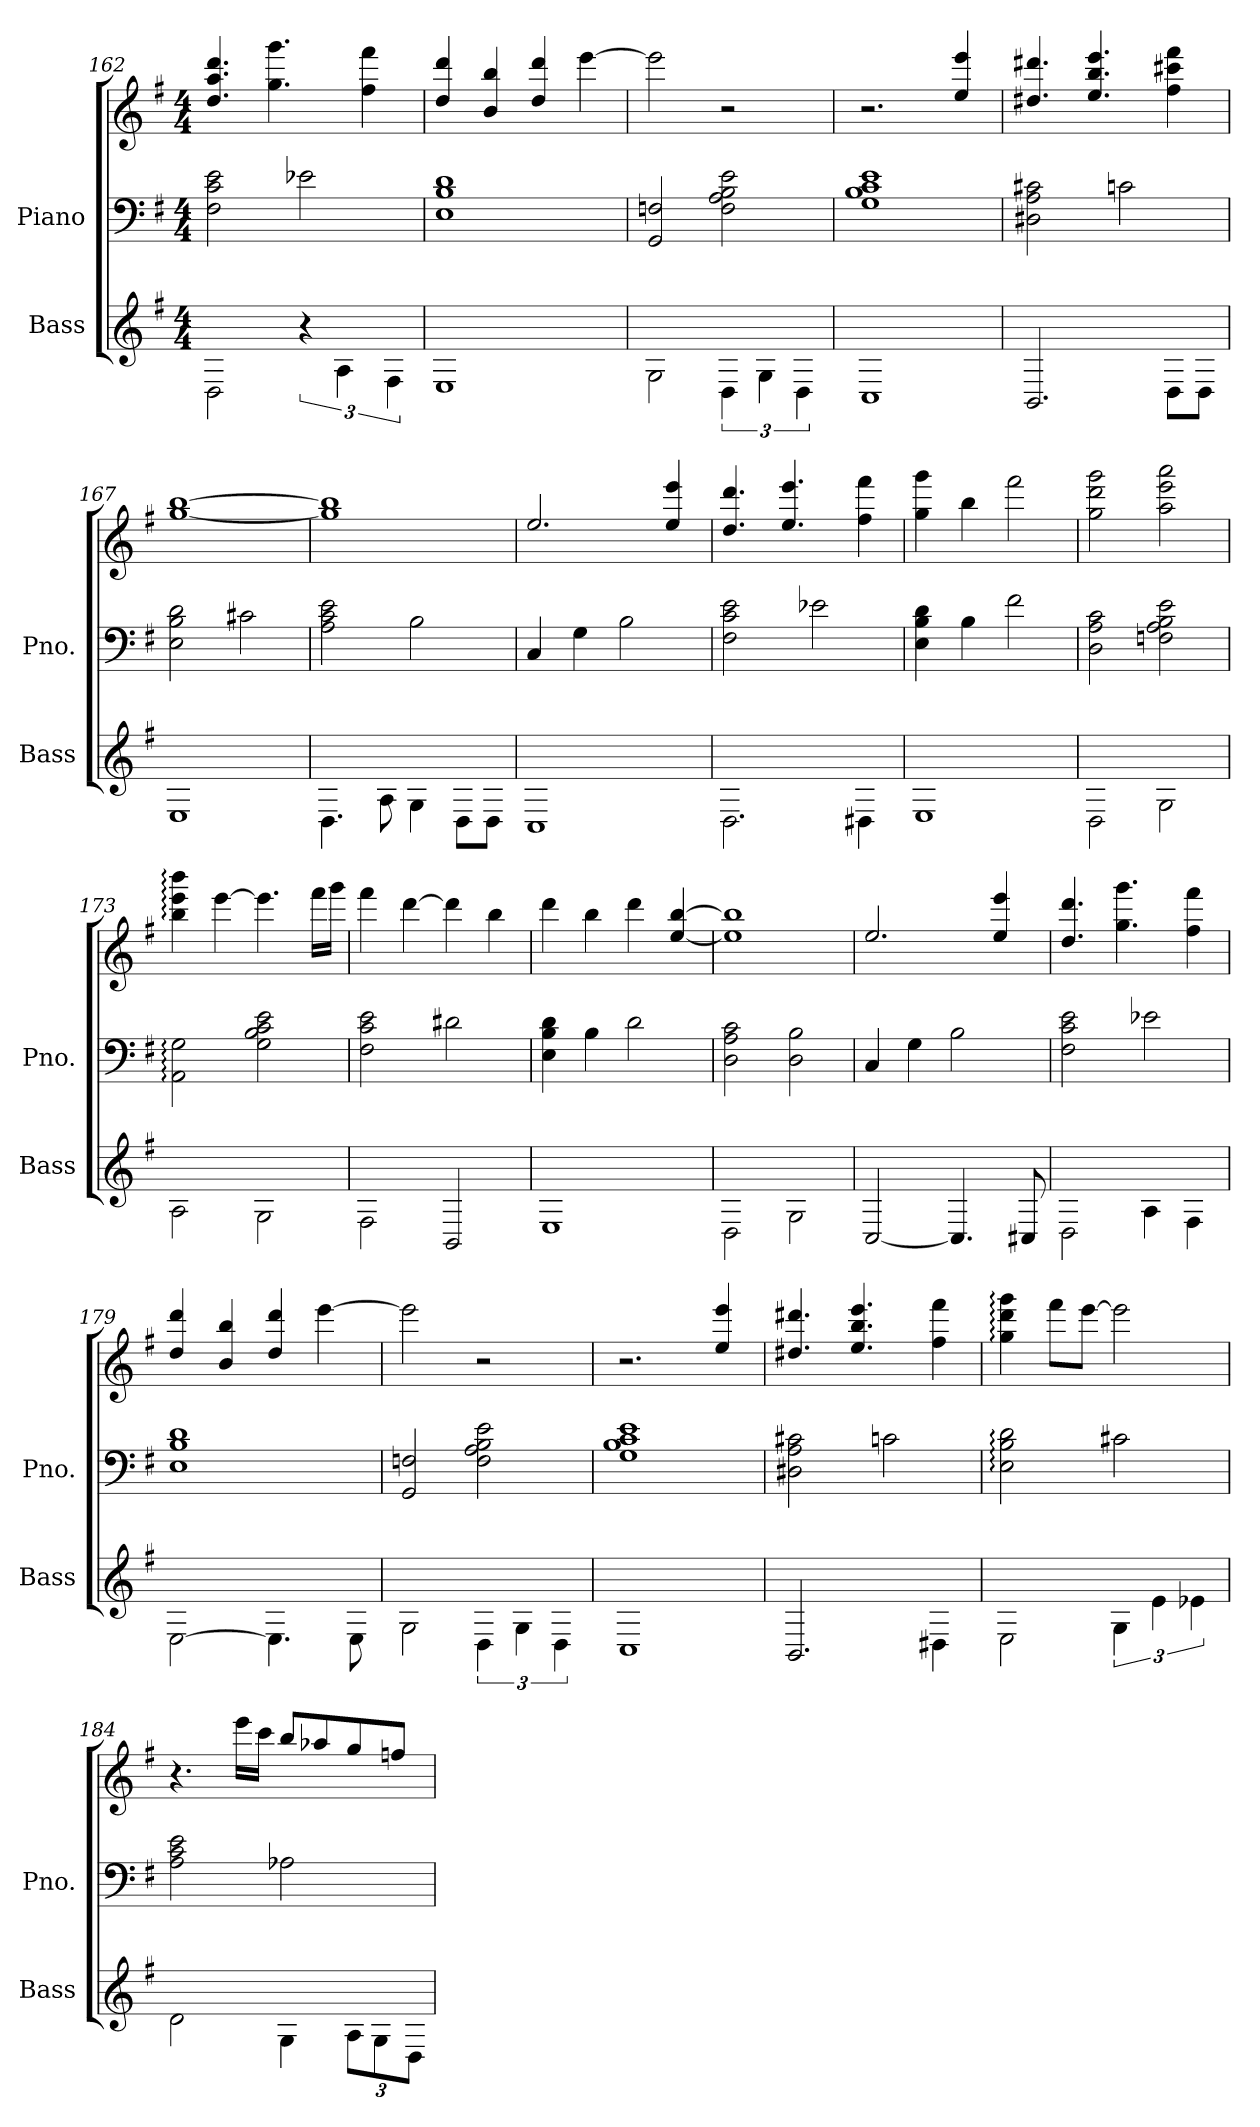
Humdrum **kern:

**kern	**kern	**kern
*part2	*part1	*part1
*staff3	*staff2	*staff1
*I"Bass	*I"Piano	*
*I'Bass	*I'Pno.	*
*clefG2	*clefF4	*clefG2
*ITrd7c12	*	*
*k[f#]	*k[f#]	*k[f#]
*M4/4	*M4/4	*M4/4
=162	=162	=162
2DD\	2F#\ 2c\ 2e\	4.dd/ 4.aa/ 4.ddd/
.	.	4.gg\ 4.ggg\
6r	2e-X\	.
6AA\	.	.
.	.	4ff#\ 4fff#\
6FF#\	.	.
=163	=163	=163
1EE	1E 1B 1d	4dd/ 4ddd/
.	.	4b/ 4bb/
.	.	4dd/ 4ddd/
.	.	[4eee\
=164	=164	=164
2GG\	2GG/ 2Fn/	2eee\]
6DD\	2F\ 2A\ 2B\ 2e\	2r
6GG\	.	.
6DD\	.	.
!!LO:LB:g=z
=165	=165	=165
1CC	1G 1B 1c 1e	2.r
.	.	4ee/ 4eee/
=166	=166	=166
2.BBB/	2D#X\ 2A\ 2c#X\	4.dd#X/ 4.ddd#X/
.	.	4.ee/ 4.bb/ 4.eee/
.	2cn\	.
8DD\L	.	4ff#\ 4ccc#X\ 4fff#\
8DD\J	.	.
=167	=167	=167
1EE	2E\ 2B\ 2d\	[1gg [1bb
.	2c#X\	.
=168	=168	=168
4.DD\	2A\ 2c\ 2e\	1gg] 1bb]
8AA\	.	.
4GG\	2B\	.
8DD\L	.	.
8DD\J	.	.
!!LO:LB:g=z
=169	=169	=169
1CC	4C/	2.ee/
.	4G\	.
.	2B\	.
.	.	4ee/ 4eee/
=170	=170	=170
2.DD\	2F#\ 2c\ 2e\	4.dd/ 4.ddd/
.	.	4.ee/ 4.eee/
.	2e-X\	.
4DD#X\	.	4ff#\ 4fff#\
=171	=171	=171
1EE	4E\ 4B\ 4d\	4gg\ 4ggg\
.	4B\	4bb\
.	2f#\	2fff#\
=172	=172	=172
2DD\	2D\ 2A\ 2c\	2gg\ 2ddd\ 2ggg\
2GG\	2Fn\ 2A\ 2B\ 2e\	2aa\ 2eee\ 2aaa\
!!LO:PB:g=z
=173	=173	=173
2AA\	2AA\: 2G\:	4bb\: 4eee\: 4bbb\:
.	.	[4eee\
2GG\	2G\ 2B\ 2c\ 2e\	4.eee\]
.	.	16fff#\LL
.	.	16ggg\JJ
=174	=174	=174
2FF#\	2F#\ 2c\ 2e\	4fff#\
.	.	[4ddd\
2BBB/	2d#X\	4ddd\]
.	.	4bb\
=175	=175	=175
1EE	4E\ 4B\ 4d\	4ddd\
.	4B\	4bb\
.	2d\	4ddd\
.	.	[4ee/ [4bb/
=176	=176	=176
2DD\	2D\ 2A\ 2c\	1ee] 1bb]
2GG\	2D\ 2B\	.
!!LO:PB:g=z
=177	=177	=177
[2CC/	4C/	2.ee/
.	4G\	.
4.CC/]	2B\	.
.	.	4ee/ 4eee/
8CC#X/	.	.
=178	=178	=178
2DD\	2F#\ 2c\ 2e\	4.dd/ 4.ddd/
.	.	4.gg\ 4.ggg\
4AA\	2e-X\	.
4FF#\	.	4ff#\ 4fff#\
=179	=179	=179
[2EE\	1E 1B 1d	4dd/ 4ddd/
.	.	4b/ 4bb/
4.EE\]	.	4dd/ 4ddd/
.	.	[4eee\
8EE\	.	.
=180	=180	=180
2GG\	2GG/ 2Fn/	2eee\]
6DD\	2F\ 2A\ 2B\ 2e\	2r
6GG\	.	.
6DD\	.	.
!!LO:LB:g=z
=181	=181	=181
1CC	1G 1B 1c 1e	2.r
.	.	4ee/ 4eee/
=182	=182	=182
2.BBB/	2D#X\ 2A\ 2c#X\	4.dd#X/ 4.ddd#X/
.	.	4.ee/ 4.bb/ 4.eee/
.	2cn\	.
4DD#X\	.	4ff#\ 4fff#\
=183	=183	=183
2EE\	2E\: 2B\: 2d\:	4gg\: 4ddd\: 4ggg\:
.	.	8fff#\L
.	.	[8eee\J
6GG\	2c#X\	2eee\]
6E\	.	.
6E-X\	.	.
=184	=184	=184
2D\	2A\ 2c\ 2e\	4.r
.	.	16eee\LL
.	.	16ccc\JJ
4GG\	2A-X\	8bb/L
.	.	8aa-X/
*Xbrackettup	*	*
12AA\L	.	8gg/
12GG\	.	.
.	.	8ffn/J
12DD\J	.	.
=	=	=
*-	*-	*-
